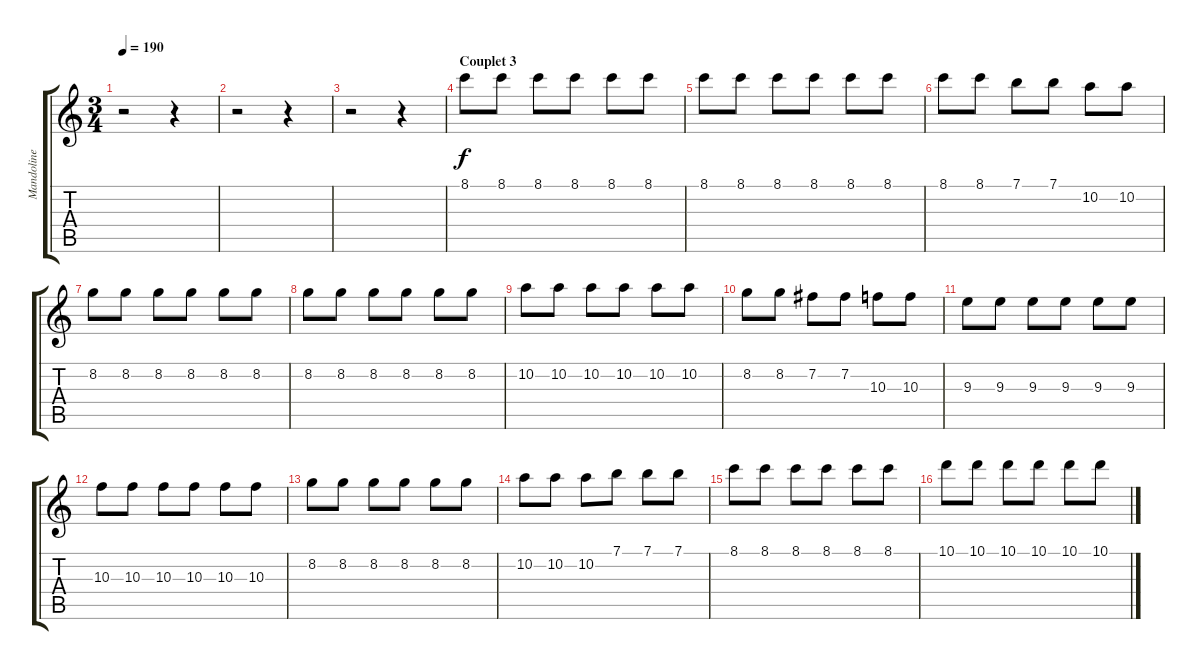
\track ("Mandoline" "Mandoline") {instrument acousticguitarnylon}
\staff {score tabs}
\tuning (E4 B3 G3 D3 A2 E2) {hide}
\ts (3 4)
\tempo 190
\clef g2
\ks c
r.2{dy f} r.4 |
r.2 r.4 |
r.2 r.4 |
\section ("" "Couplet 3")
8.1.8 8.1.8 8.1.8 8.1.8 8.1.8 8.1.8 |
8.1.8 8.1.8 8.1.8 8.1.8 8.1.8 8.1.8 |
8.1.8 8.1.8 7.1.8 7.1.8 10.2.8 10.2.8 |
8.2.8 8.2.8 8.2.8 8.2.8 8.2.8 8.2.8 |
8.2.8 8.2.8 8.2.8 8.2.8 8.2.8 8.2.8 |
10.2.8 10.2.8 10.2.8 10.2.8 10.2.8 10.2.8 |
8.2.8 8.2.8 7.2.8 7.2.8 10.3.8 10.3.8 |
9.3.8 9.3.8 9.3.8 9.3.8 9.3.8 9.3.8 |
10.3.8 10.3.8 10.3.8 10.3.8 10.3.8 10.3.8 |
8.2.8 8.2.8 8.2.8 8.2.8 8.2.8 8.2.8 |
10.2.8 10.2.8 10.2.8 7.1.8 7.1.8 7.1.8 |
8.1.8 8.1.8 8.1.8 8.1.8 8.1.8 8.1.8 |
10.1.8 10.1.8 10.1.8 10.1.8 10.1.8 10.1.8
